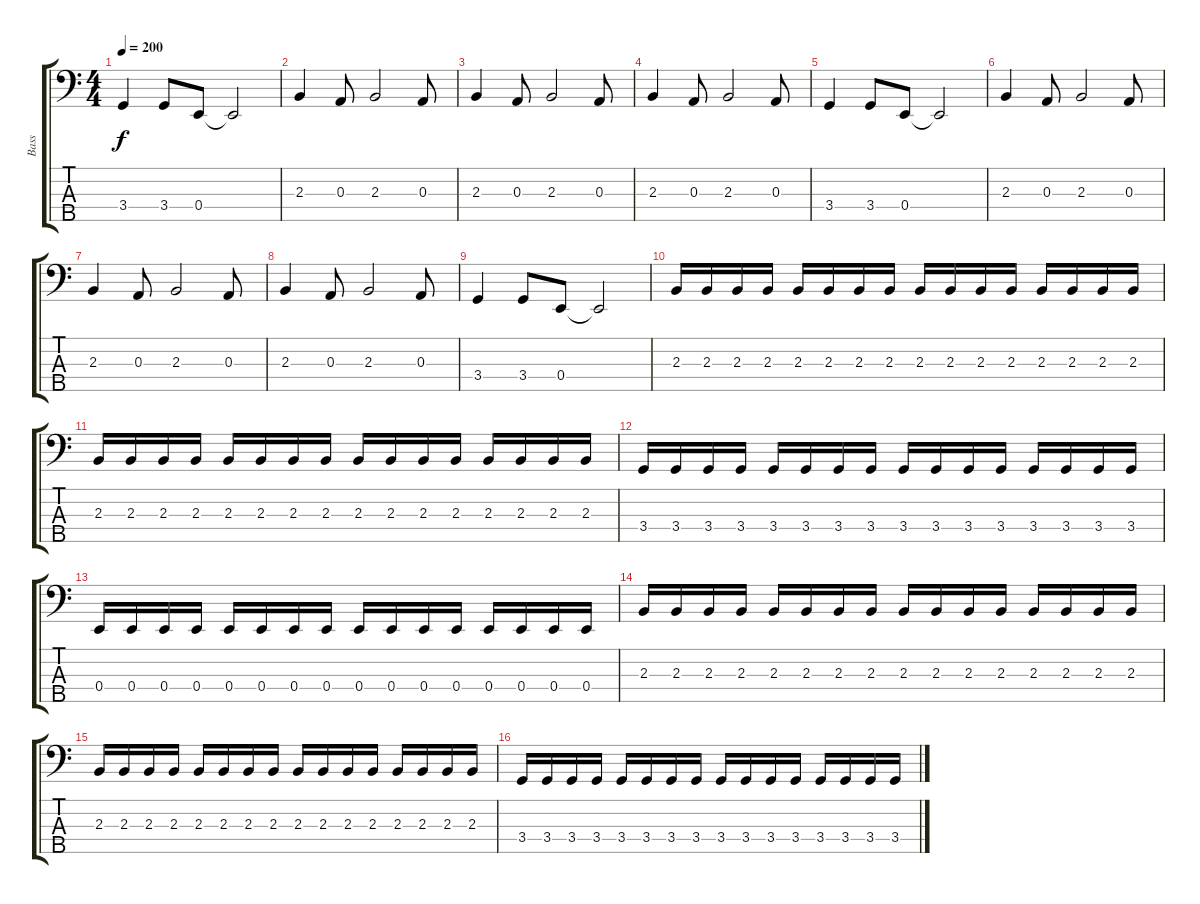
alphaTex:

\track ("Bass" "Bass") {instrument electricbassfinger}
\staff {score tabs}
\tuning (G2 D2 A1 E1 B0) {hide}
\ts (4 4)
\tempo 200
\clef f4
\ks c
3.4.4{dy f} 3.4.8 0.4.8 0.4{t}.2 |
2.3.4 0.3.8 2.3.2 0.3.8 |
2.3.4 0.3.8 2.3.2 0.3.8 |
2.3.4 0.3.8 2.3.2 0.3.8 |
3.4.4 3.4.8 0.4.8 0.4{t}.2 |
2.3.4 0.3.8 2.3.2 0.3.8 |
2.3.4 0.3.8 2.3.2 0.3.8 |
2.3.4 0.3.8 2.3.2 0.3.8 |
3.4.4 3.4.8 0.4.8 0.4{t}.2 |
2.3.16 2.3.16 2.3.16 2.3.16 2.3.16 2.3.16 2.3.16 2.3.16 2.3.16 2.3.16 2.3.16 2.3.16 2.3.16 2.3.16 2.3.16 2.3.16 |
2.3.16 2.3.16 2.3.16 2.3.16 2.3.16 2.3.16 2.3.16 2.3.16 2.3.16 2.3.16 2.3.16 2.3.16 2.3.16 2.3.16 2.3.16 2.3.16 |
3.4.16 3.4.16 3.4.16 3.4.16 3.4.16 3.4.16 3.4.16 3.4.16 3.4.16 3.4.16 3.4.16 3.4.16 3.4.16 3.4.16 3.4.16 3.4.16 |
0.4.16 0.4.16 0.4.16 0.4.16 0.4.16 0.4.16 0.4.16 0.4.16 0.4.16 0.4.16 0.4.16 0.4.16 0.4.16 0.4.16 0.4.16 0.4.16 |
2.3.16 2.3.16 2.3.16 2.3.16 2.3.16 2.3.16 2.3.16 2.3.16 2.3.16 2.3.16 2.3.16 2.3.16 2.3.16 2.3.16 2.3.16 2.3.16 |
2.3.16 2.3.16 2.3.16 2.3.16 2.3.16 2.3.16 2.3.16 2.3.16 2.3.16 2.3.16 2.3.16 2.3.16 2.3.16 2.3.16 2.3.16 2.3.16 |
3.4.16 3.4.16 3.4.16 3.4.16 3.4.16 3.4.16 3.4.16 3.4.16 3.4.16 3.4.16 3.4.16 3.4.16 3.4.16 3.4.16 3.4.16 3.4.16
